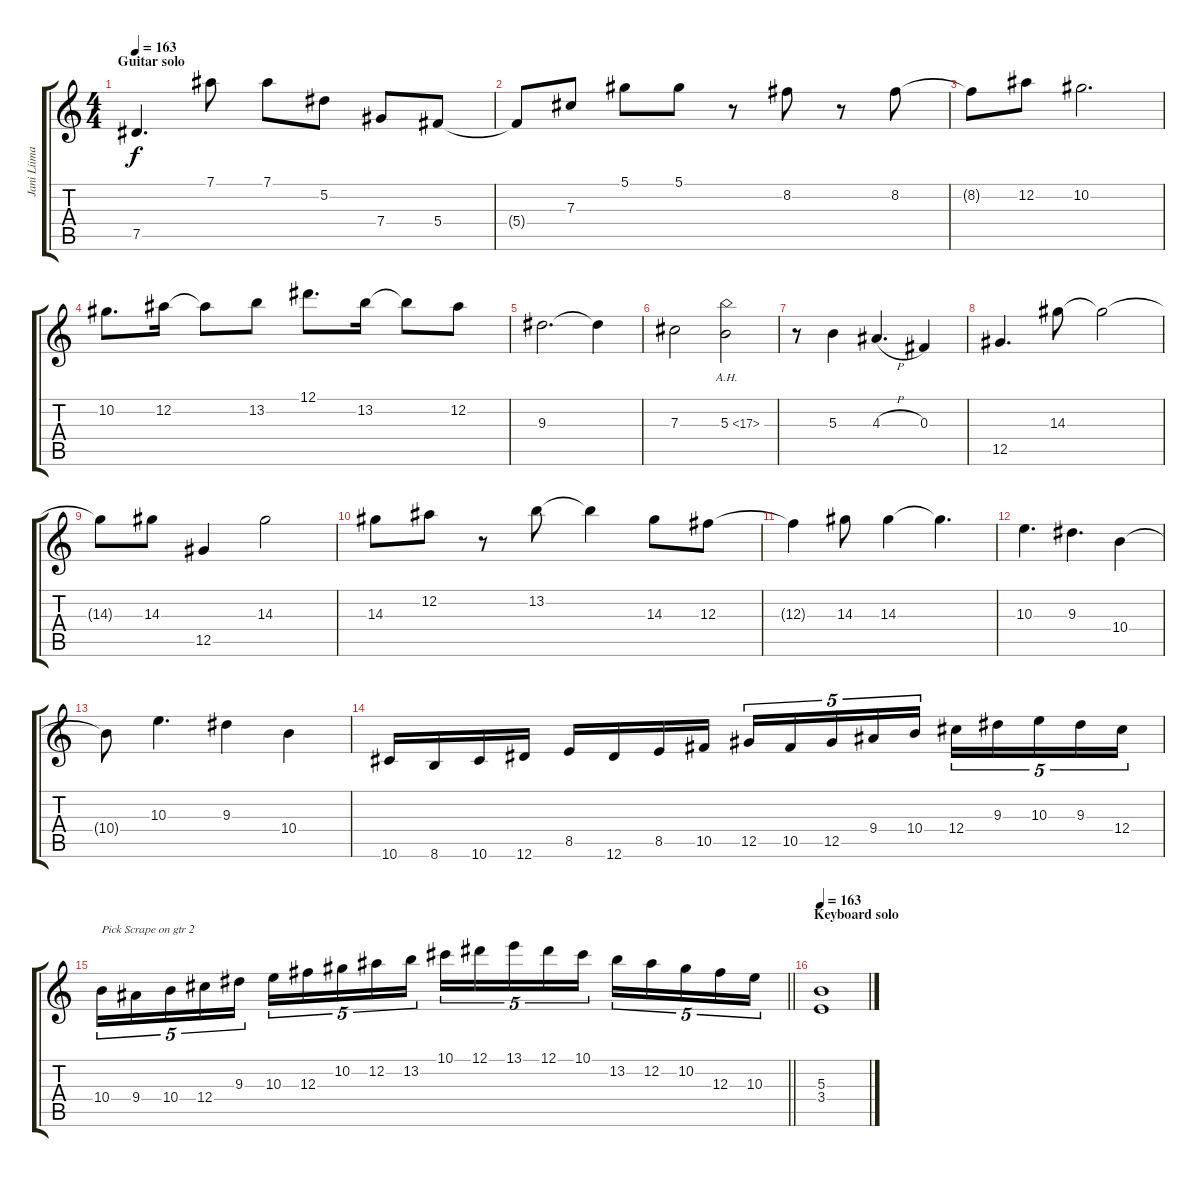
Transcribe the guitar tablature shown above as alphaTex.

\track ("Jani Liimatainen" "Jani Liima") {mute instrument distortionguitar}
\staff {score tabs}
\tuning (Eb4 Bb3 Gb3 Db3 Ab2 Eb2) {hide}
\ts (4 4)
\section ("" "Guitar solo")
\tempo 163
\clef g2
\ks c
7.5{t}.4{d dy f volume 16} 7.1.8 7.1.8 5.2.8 7.4.8 5.4.8 |
5.4{t}.8 7.3.8 5.1.8 5.1.8 r.8 8.2.8 r.8 8.2.8 |
8.2{t}.8 12.2.8 10.2.2{d} |
10.2.8{d} 12.2.16 12.2{t}.8 13.2.8 12.1.8{d} 13.2.16 13.2{t}.8 12.2.8 |
9.3.2{d} 9.3{t}.4 |
7.3.2 5.3{ah 12}.2 |
r.8 5.3.4 4.3{h}.4{d} 0.3.4 |
12.5.4{d} 14.3.8 14.3{t}.2 |
14.3{t}.8 14.3.8 12.5.4 14.3.2 |
14.3.8 12.2.8 r.8 13.2.8 13.2{t}.4 14.3.8 12.3.8 |
12.3{t}.4 14.3.8 14.3.4 14.3{t}.4{d} |
10.3.4{d} 9.3.4{d} 10.4.4 |
10.4{t}.8 10.3.4{d} 9.3.4 10.4.4 |
10.6.16 8.6.16 10.6.16 12.6.16 8.5.16 12.6.16 8.5.16 10.5.16 12.5.16{tu (5 4)} 10.5.16{tu (5 4)} 12.5.16{tu (5 4)} 9.4.16{tu (5 4)} 10.4.16{tu (5 4)} 12.4.16{tu (5 4)} 9.3.16{tu (5 4)} 10.3.16{tu (5 4)} 9.3.16{tu (5 4)} 12.4.16{tu (5 4)} |
\barLineRight lightlight
10.4.16{tu (5 4) txt "Pick Scrape on gtr 2"} 9.4.16{tu (5 4)} 10.4.16{tu (5 4)} 12.4.16{tu (5 4)} 9.3.16{tu (5 4)} 10.3.16{tu (5 4)} 12.3.16{tu (5 4)} 10.2.16{tu (5 4)} 12.2.16{tu (5 4)} 13.2.16{tu (5 4)} 10.1.16{tu (5 4)} 12.1.16{tu (5 4)} 13.1.16{tu (5 4)} 12.1.16{tu (5 4)} 10.1.16{tu (5 4)} 13.2.16{tu (5 4)} 12.2.16{tu (5 4)} 10.2.16{tu (5 4)} 12.3.16{tu (5 4)} 10.3.16{tu (5 4)} |
\section ("" "Keyboard solo")
\tempo 163
(5.3 3.4).1{volume 11}
